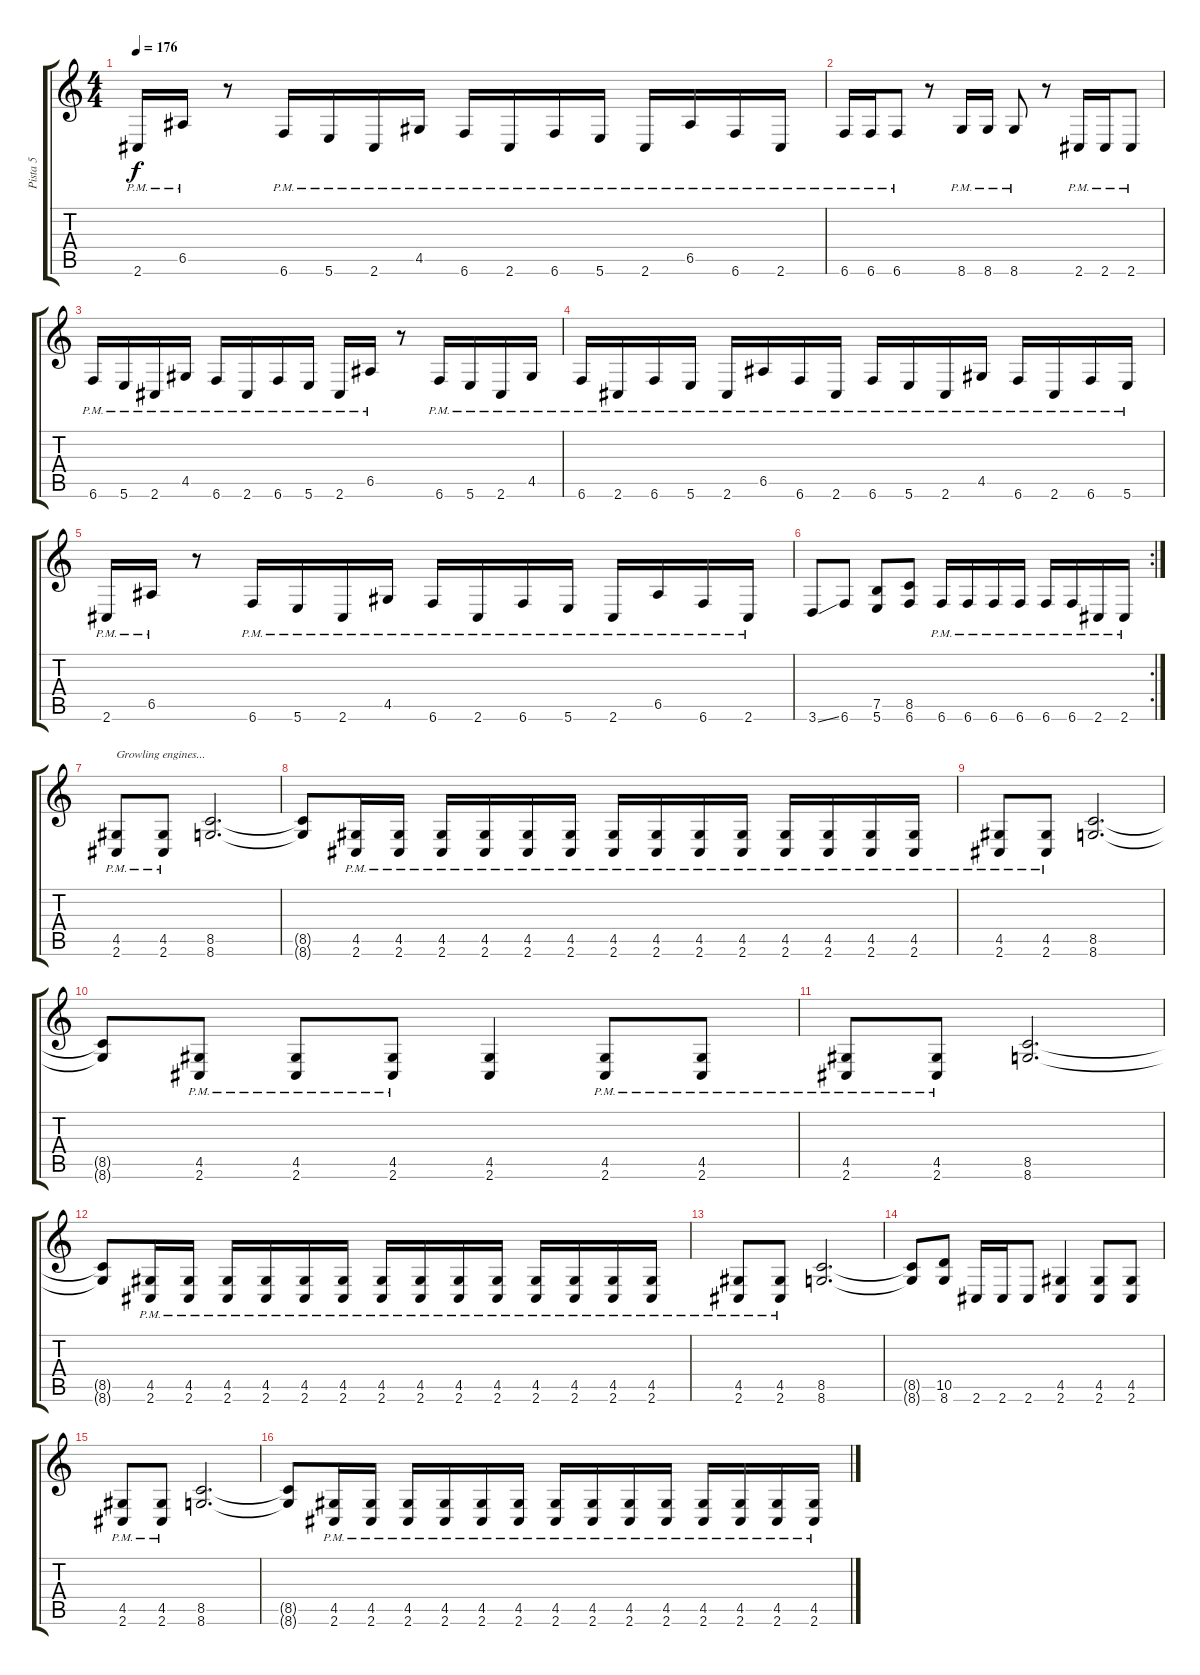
\track ("Pista 5" "Pista 5") {instrument distortionguitar}
\staff {score tabs}
\tuning (B3 Gb3 D3 A2 E2 B1) {hide}
\ts (4 4)
\tempo 176
\clef g2
\ks c
2.6{pm}.16{dy f} 6.5{pm}.16 r.8 6.6{pm}.16 5.6{pm}.16 2.6{pm}.16 4.5{pm}.16 6.6{pm}.16 2.6{pm}.16 6.6{pm}.16 5.6{pm}.16 2.6{pm}.16 6.5{pm}.16 6.6{pm}.16 2.6{pm}.16 |
6.6{pm}.16 6.6{pm}.16 6.6{pm}.8 r.8 8.6{pm}.16 8.6{pm}.16 8.6{pm}.8 r.8 2.6{pm}.16 2.6{pm}.16 2.6{pm}.8 |
6.6{pm}.16 5.6{pm}.16 2.6{pm}.16 4.5{pm}.16 6.6{pm}.16 2.6{pm}.16 6.6{pm}.16 5.6{pm}.16 2.6{pm}.16 6.5{pm}.16 r.8 6.6{pm}.16 5.6{pm}.16 2.6{pm}.16 4.5{pm}.16 |
6.6{pm}.16 2.6{pm}.16 6.6{pm}.16 5.6{pm}.16 2.6{pm}.16 6.5{pm}.16 6.6{pm}.16 2.6{pm}.16 6.6{pm}.16 5.6{pm}.16 2.6{pm}.16 4.5{pm}.16 6.6{pm}.16 2.6{pm}.16 6.6{pm}.16 5.6{pm}.16 |
2.6{pm}.16 6.5{pm}.16 r.8 6.6{pm}.16 5.6{pm}.16 2.6{pm}.16 4.5{pm}.16 6.6{pm}.16 2.6{pm}.16 6.6{pm}.16 5.6{pm}.16 2.6{pm}.16 6.5{pm}.16 6.6{pm}.16 2.6{pm}.16 |
\rc 2
3.6{ss}.8 6.6.8 (7.5 5.6).8 (8.5 6.6).8 6.6{pm}.16 6.6{pm}.16 6.6{pm}.16 6.6{pm}.16 6.6{pm}.16 6.6{pm}.16 2.6{pm}.16 2.6{pm}.16 |
(4.5{pm} 2.6{pm}).8{txt "Growling engines..."} (4.5{pm} 2.6{pm}).8 (8.5 8.6).2{d} |
(8.5{t} 8.6{t}).8 (4.5{pm} 2.6{pm}).16 (4.5{pm} 2.6{pm}).16 (4.5{pm} 2.6{pm}).16 (4.5{pm} 2.6{pm}).16 (4.5{pm} 2.6{pm}).16 (4.5{pm} 2.6{pm}).16 (4.5{pm} 2.6{pm}).16 (4.5{pm} 2.6{pm}).16 (4.5{pm} 2.6{pm}).16 (4.5{pm} 2.6{pm}).16 (4.5{pm} 2.6{pm}).16 (4.5{pm} 2.6{pm}).16 (4.5{pm} 2.6{pm}).16 (4.5{pm} 2.6{pm}).16 |
(4.5{pm} 2.6{pm}).8 (4.5{pm} 2.6{pm}).8 (8.5 8.6).2{d} |
(8.5{t} 8.6{t}).8 (4.5{pm} 2.6{pm}).8 (4.5{pm} 2.6{pm}).8 (4.5{pm} 2.6{pm}).8 (4.5 2.6).4 (4.5{pm} 2.6{pm}).8 (4.5{pm} 2.6{pm}).8 |
(4.5{pm} 2.6{pm}).8 (4.5{pm} 2.6{pm}).8 (8.5 8.6).2{d} |
(8.5{t} 8.6{t}).8 (4.5{pm} 2.6{pm}).16 (4.5{pm} 2.6{pm}).16 (4.5{pm} 2.6{pm}).16 (4.5{pm} 2.6{pm}).16 (4.5{pm} 2.6{pm}).16 (4.5{pm} 2.6{pm}).16 (4.5{pm} 2.6{pm}).16 (4.5{pm} 2.6{pm}).16 (4.5{pm} 2.6{pm}).16 (4.5{pm} 2.6{pm}).16 (4.5{pm} 2.6{pm}).16 (4.5{pm} 2.6{pm}).16 (4.5{pm} 2.6{pm}).16 (4.5{pm} 2.6{pm}).16 |
(4.5{pm} 2.6{pm}).8 (4.5{pm} 2.6{pm}).8 (8.5 8.6).2{d} |
(8.5{t} 8.6{t}).8 (10.5 8.6).8 2.6.16 2.6.16 2.6.8 (4.5 2.6).4 (4.5 2.6).8 (4.5 2.6).8 |
(4.5{pm} 2.6{pm}).8 (4.5{pm} 2.6{pm}).8 (8.5 8.6).2{d} |
(8.5{t} 8.6{t}).8 (4.5{pm} 2.6{pm}).16 (4.5{pm} 2.6{pm}).16 (4.5{pm} 2.6{pm}).16 (4.5{pm} 2.6{pm}).16 (4.5{pm} 2.6{pm}).16 (4.5{pm} 2.6{pm}).16 (4.5{pm} 2.6{pm}).16 (4.5{pm} 2.6{pm}).16 (4.5{pm} 2.6{pm}).16 (4.5{pm} 2.6{pm}).16 (4.5{pm} 2.6{pm}).16 (4.5{pm} 2.6{pm}).16 (4.5{pm} 2.6{pm}).16 (4.5{pm} 2.6{pm}).16
